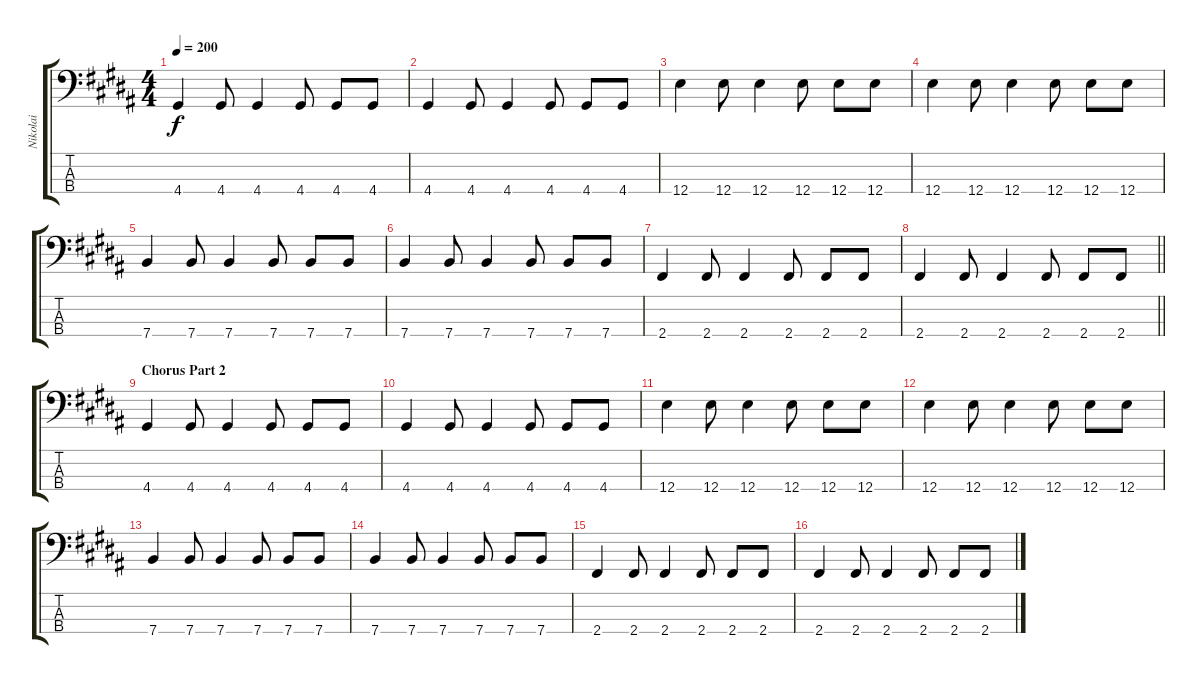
\track ("Nikolai" "Nikolai") {instrument electricbassfinger}
\staff {score tabs}
\tuning (G2 D2 A1 E1) {hide}
\ts (4 4)
\tempo 200
\clef f4
\ks b
4.4.4{dy f} 4.4.8 4.4.4 4.4.8 4.4.8 4.4.8 |
4.4.4 4.4.8 4.4.4 4.4.8 4.4.8 4.4.8 |
12.4.4 12.4.8 12.4.4 12.4.8 12.4.8 12.4.8 |
12.4.4 12.4.8 12.4.4 12.4.8 12.4.8 12.4.8 |
7.4.4 7.4.8 7.4.4 7.4.8 7.4.8 7.4.8 |
7.4.4 7.4.8 7.4.4 7.4.8 7.4.8 7.4.8 |
2.4.4 2.4.8 2.4.4 2.4.8 2.4.8 2.4.8 |
\barLineRight lightlight
2.4.4 2.4.8 2.4.4 2.4.8 2.4.8 2.4.8 |
\section ("" "Chorus Part 2")
4.4.4 4.4.8 4.4.4 4.4.8 4.4.8 4.4.8 |
4.4.4 4.4.8 4.4.4 4.4.8 4.4.8 4.4.8 |
12.4.4 12.4.8 12.4.4 12.4.8 12.4.8 12.4.8 |
12.4.4 12.4.8 12.4.4 12.4.8 12.4.8 12.4.8 |
7.4.4 7.4.8 7.4.4 7.4.8 7.4.8 7.4.8 |
7.4.4 7.4.8 7.4.4 7.4.8 7.4.8 7.4.8 |
2.4.4 2.4.8 2.4.4 2.4.8 2.4.8 2.4.8 |
2.4.4 2.4.8 2.4.4 2.4.8 2.4.8 2.4.8
